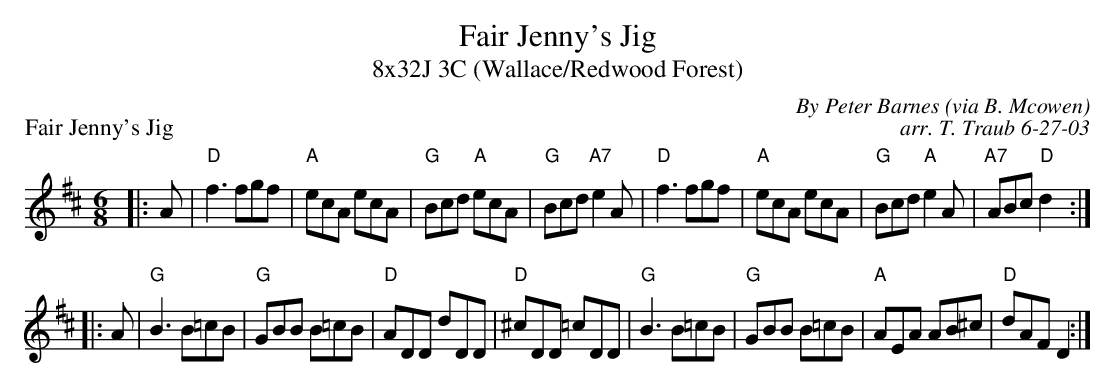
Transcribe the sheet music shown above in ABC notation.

X:1
T: Fair Jenny's Jig
T: 8x32J 3C (Wallace/Redwood Forest)
P: Fair Jenny's Jig
C: By Peter Barnes (via B. Mcowen)
C: arr. T. Traub 6-27-03
M: 6/8
K: D
L: 1/8
|: A | "D"f3 fgf|"A"ecA ecA|"G"Bcd "A"ecA |"G"Bcd "A7"e2 A|"D"f3 fgf|"A"ecA ecA |"G"Bcd "A"e2 A|"A7"ABc "D"d2 :|
|: A| "G"B3 B=cB|"G"GBB B=cB|"D"ADD dDD | "D"^cDD =cDD|"G"B3 B=cB|"G"GBB B=cB|"A"AEA AB^c|"D"dAF D2 :|
